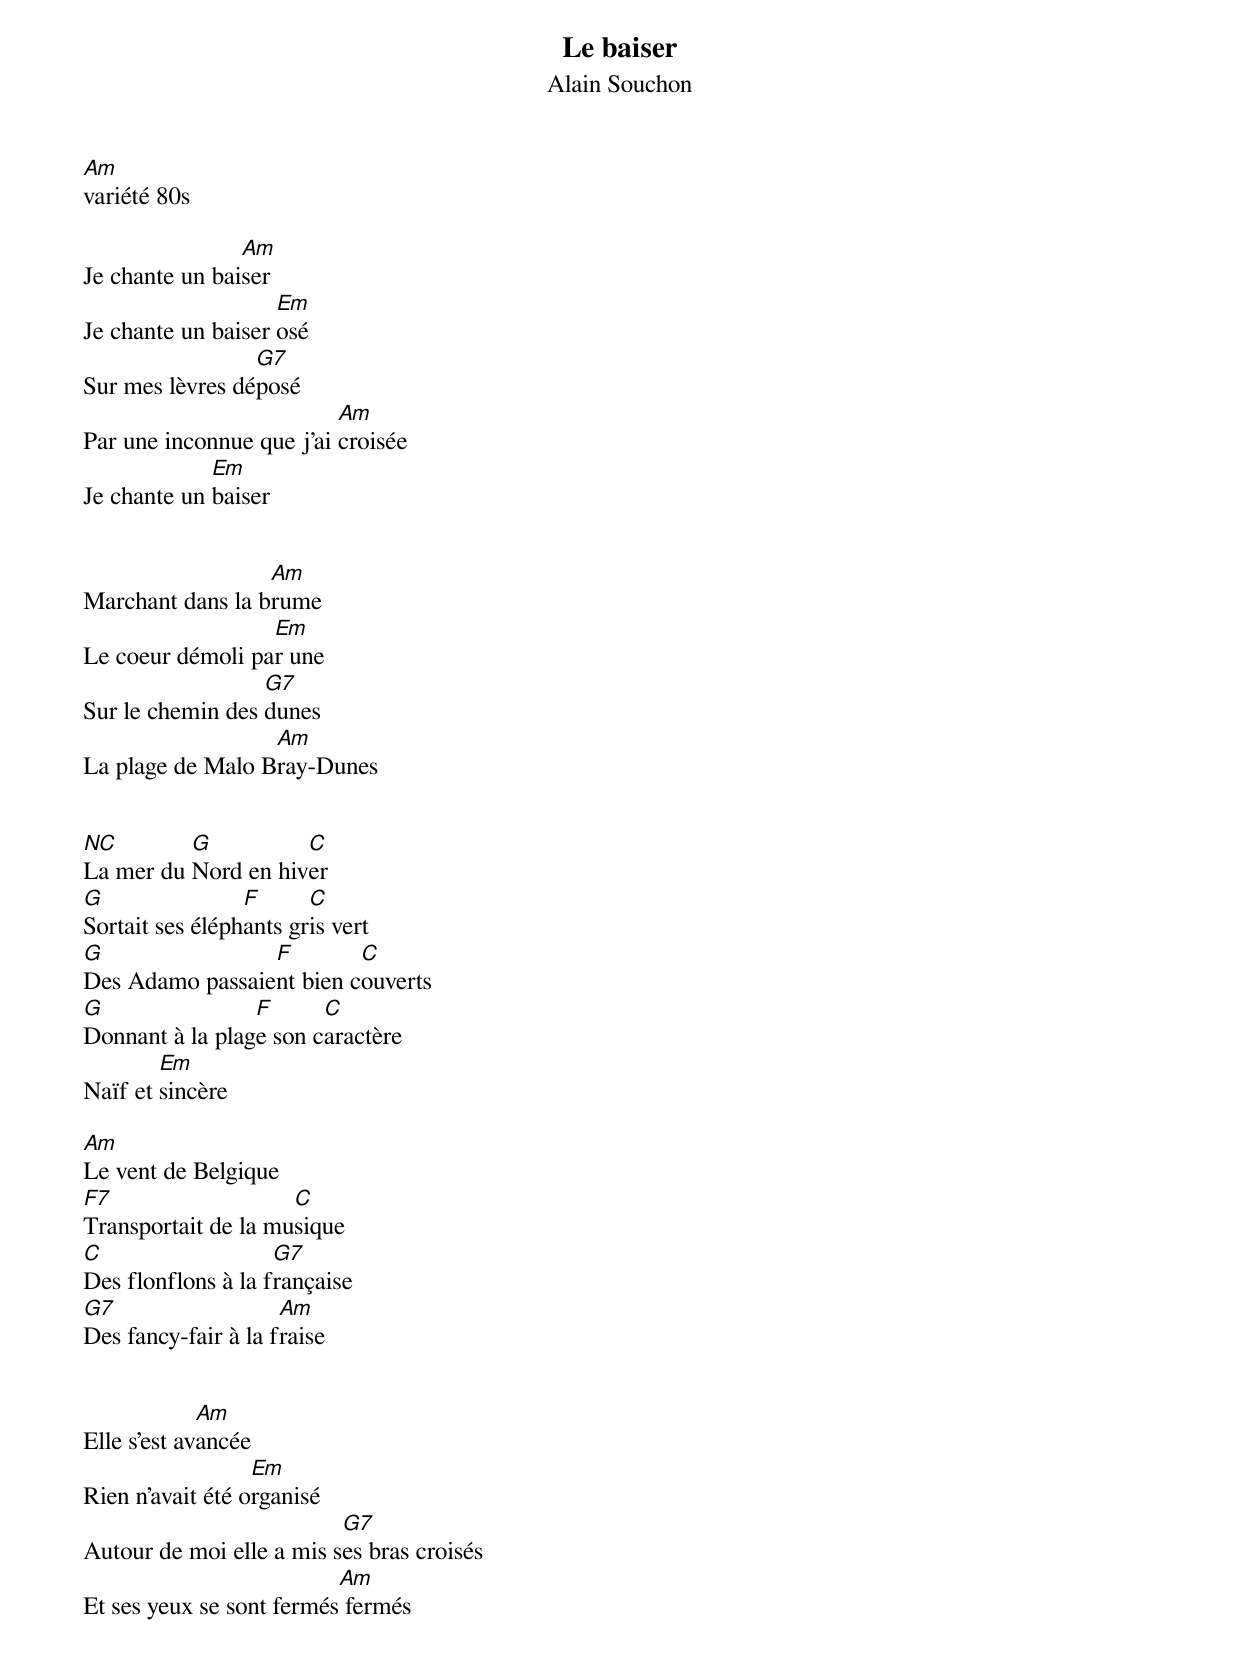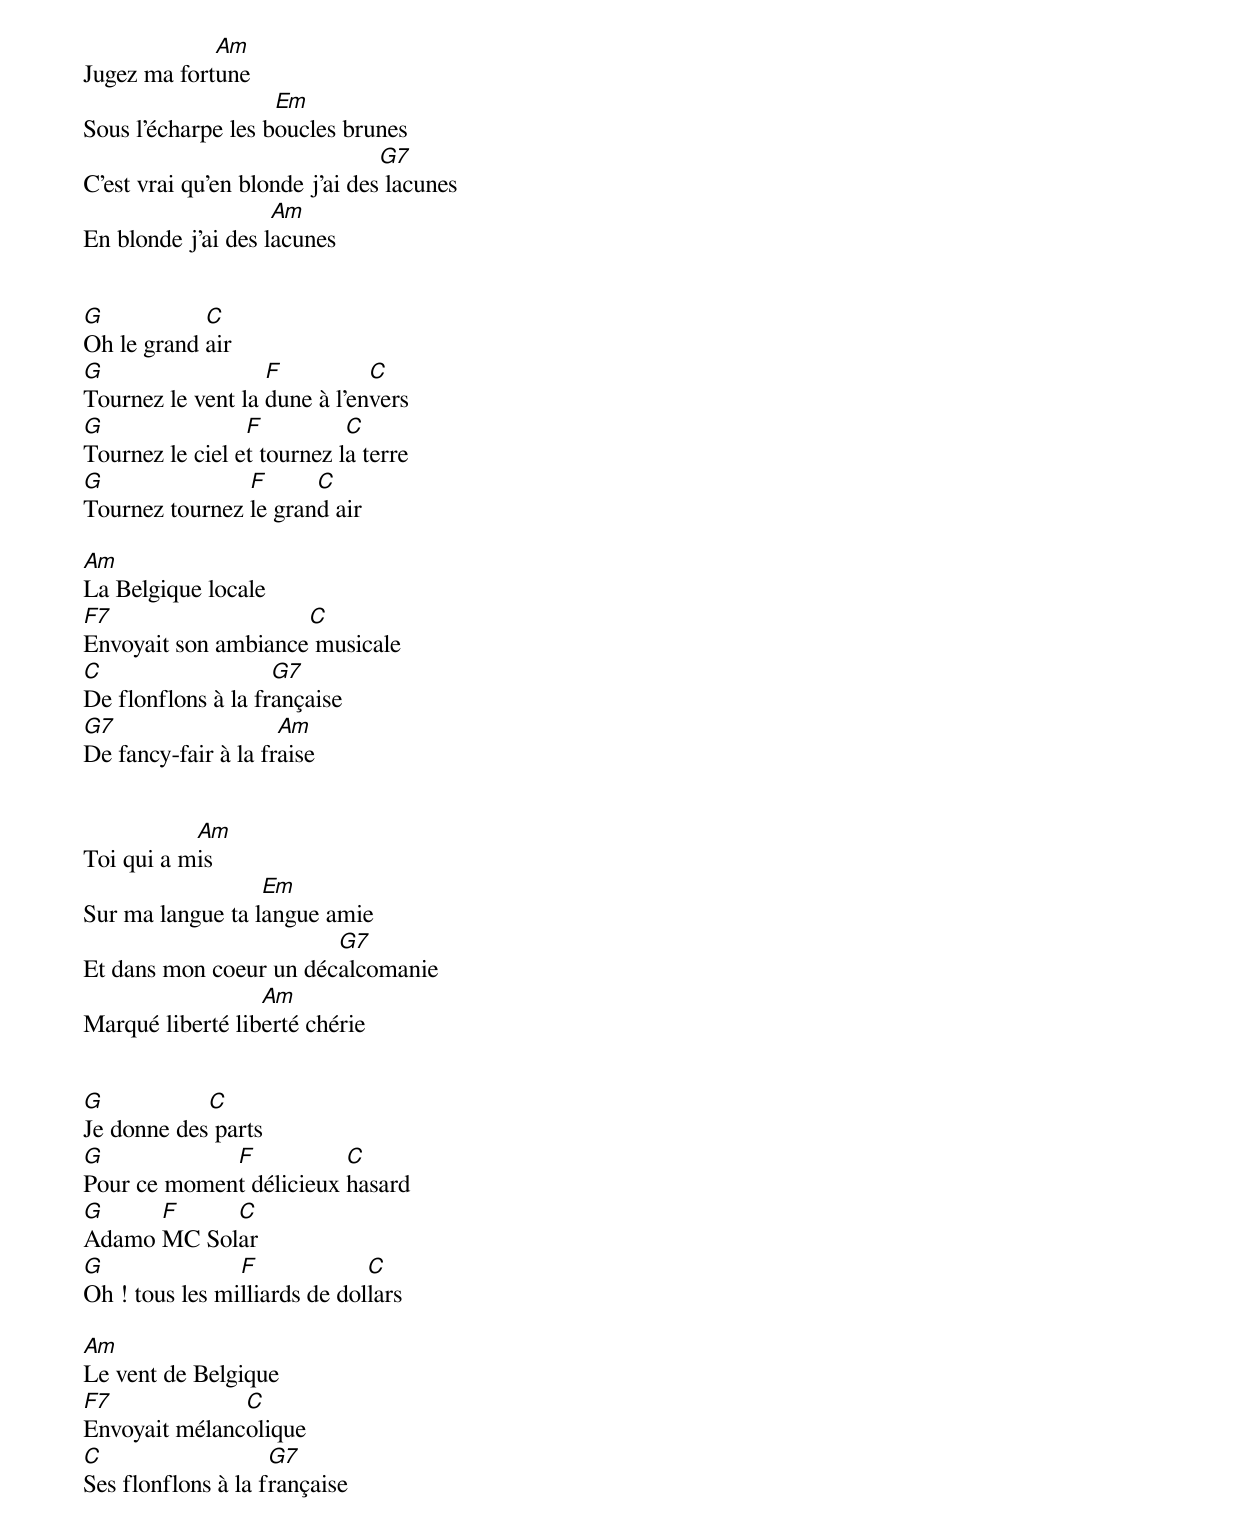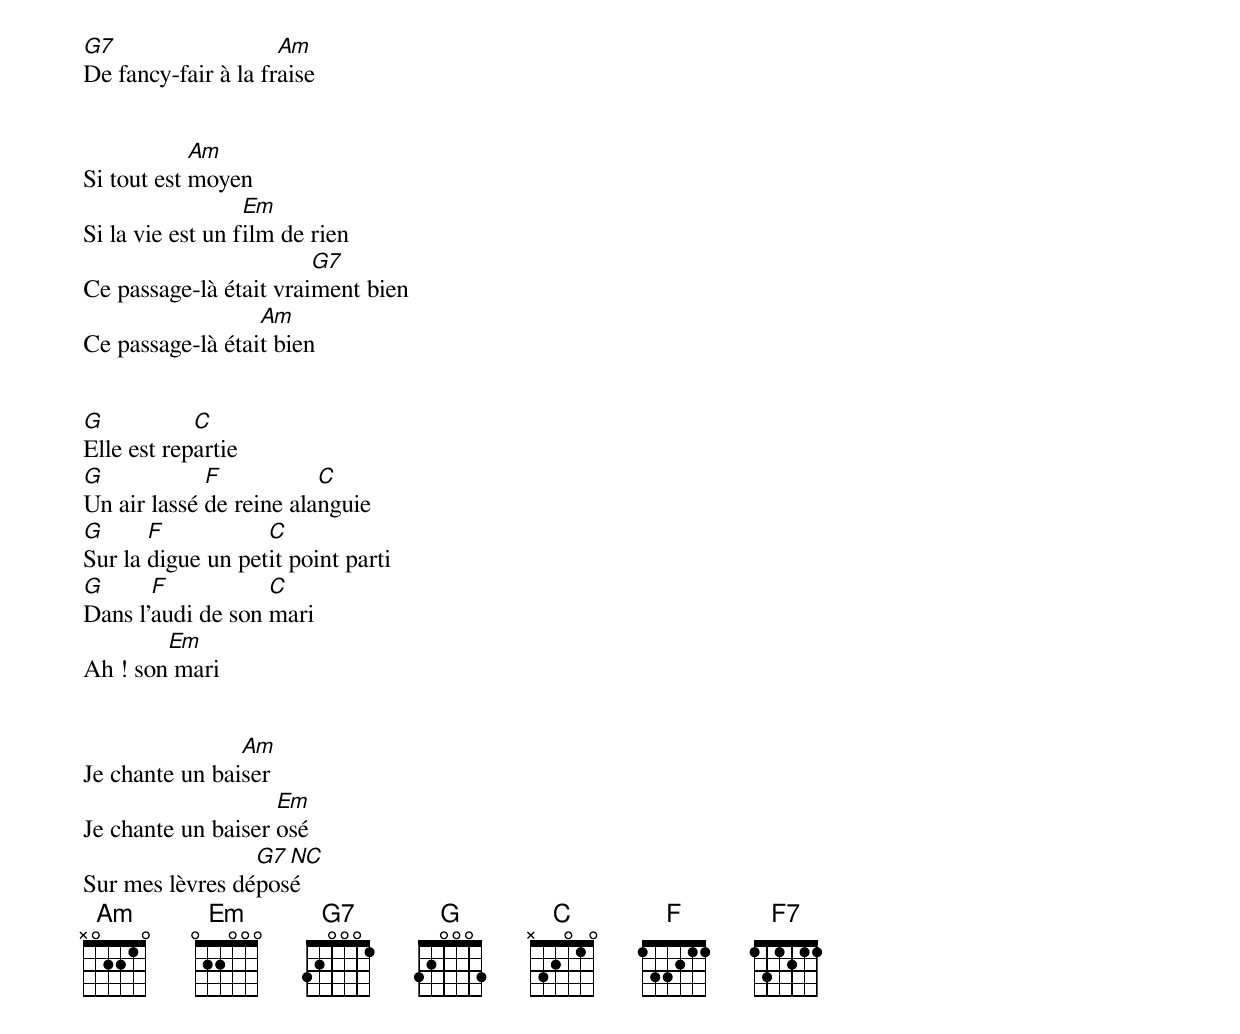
Le baiser
Alain Souchon
Am
variété 80s

                Am
Je chante un baiser
                    Em
Je chante un baiser osé
                 G7
Sur mes lèvres déposé
                          Am
Par une inconnue que j'ai croisée
             Em
Je chante un baiser


                  Am
Marchant dans la brume
                  Em
Le coeur démoli par une
                  G7
Sur le chemin des dunes
                  Am
La plage de Malo Bray-Dunes


NC        G          C
La mer du Nord en hiver
G                F      C
Sortait ses éléphants gris vert
G                F        C
Des Adamo passaient bien couverts
G                F      C
Donnant à la plage son caractère
        Em
Naïf et sincère

Am
Le vent de Belgique
F7                   C
Transportait de la musique
C                   G7
Des flonflons à la française
G7                   Am
Des fancy-fair à la fraise


             Am
Elle s'est avancée
                  Em
Rien n'avait été organisé
                          G7
Autour de moi elle a mis ses bras croisés
                          Am
Et ses yeux se sont fermés fermés

             Am
Jugez ma fortune
                    Em
Sous l'écharpe les boucles brunes
                                G7
C'est vrai qu'en blonde j'ai des lacunes
                    Am
En blonde j'ai des lacunes


G           C
Oh le grand air
G                  F          C
Tournez le vent la dune à l'envers
G                F          C
Tournez le ciel et tournez la terre
G               F      C
Tournez tournez le grand air

Am
La Belgique locale
F7                   C
Envoyait son ambiance musicale
C                   G7
De flonflons à la française
G7                   Am
De fancy-fair à la fraise


           Am
Toi qui a mis
                  Em
Sur ma langue ta langue amie
                        G7
Et dans mon coeur un décalcomanie
                  Am
Marqué liberté liberté chérie


G           C
Je donne des parts
G            F           C
Pour ce moment délicieux hasard
G     F     C
Adamo MC Solar
G               F             C
Oh ! tous les milliards de dollars

Am
Le vent de Belgique
F7             C
Envoyait mélancolique
C                   G7
Ses flonflons à la française
G7                   Am
De fancy-fair à la fraise


            Am
Si tout est moyen
                  Em
Si la vie est un film de rien
                        G7
Ce passage-là était vraiment bien
                  Am
Ce passage-là était bien


G           C
Elle est repartie
G            F           C
Un air lassé de reine alanguie
G      F           C
Sur la digue un petit point parti
G      F           C
Dans l'audi de son mari
        Em
Ah ! son mari


                Am
Je chante un baiser
                    Em
Je chante un baiser osé
                 G7 (NC)
Sur mes lèvres déposé
